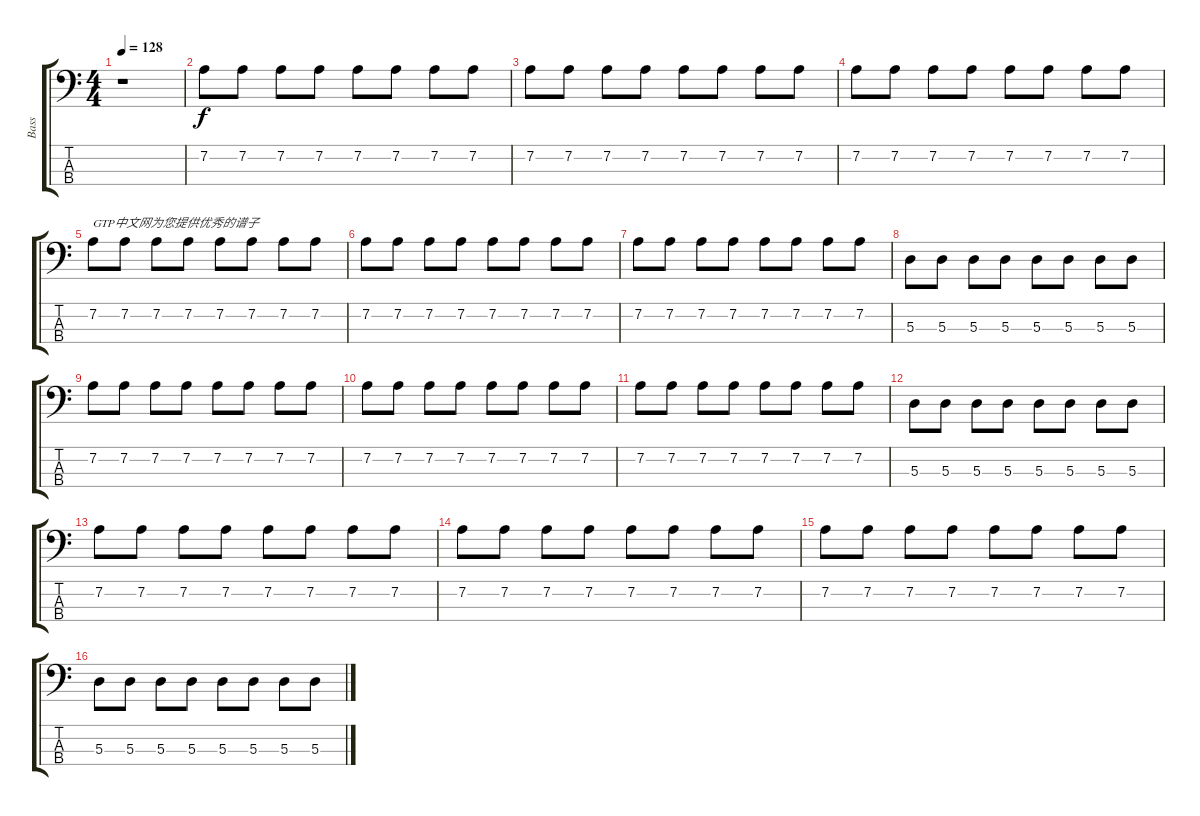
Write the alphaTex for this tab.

\track ("Bass" "Bass") {instrument electricbassfinger}
\staff {score tabs}
\tuning (G2 D2 A1 E1) {hide}
\ts (4 4)
\tempo 128
\clef f4
\ks c
r.1{dy f instrument electricbassfinger} |
7.2.8 7.2.8 7.2.8 7.2.8 7.2.8 7.2.8 7.2.8 7.2.8 |
7.2.8 7.2.8 7.2.8 7.2.8 7.2.8 7.2.8 7.2.8 7.2.8 |
7.2.8 7.2.8 7.2.8 7.2.8 7.2.8 7.2.8 7.2.8 7.2.8 |
7.2.8{txt "GTP中文网为您提供优秀的谱子"} 7.2.8 7.2.8 7.2.8 7.2.8 7.2.8 7.2.8 7.2.8 |
7.2.8 7.2.8 7.2.8 7.2.8 7.2.8 7.2.8 7.2.8 7.2.8 |
7.2.8 7.2.8 7.2.8 7.2.8 7.2.8 7.2.8 7.2.8 7.2.8 |
5.3.8 5.3.8 5.3.8 5.3.8 5.3.8 5.3.8 5.3.8 5.3.8 |
7.2.8 7.2.8 7.2.8 7.2.8 7.2.8 7.2.8 7.2.8 7.2.8 |
7.2.8 7.2.8 7.2.8 7.2.8 7.2.8 7.2.8 7.2.8 7.2.8 |
7.2.8 7.2.8 7.2.8 7.2.8 7.2.8 7.2.8 7.2.8 7.2.8 |
5.3.8 5.3.8 5.3.8 5.3.8 5.3.8 5.3.8 5.3.8 5.3.8 |
7.2.8 7.2.8 7.2.8 7.2.8 7.2.8 7.2.8 7.2.8 7.2.8 |
7.2.8 7.2.8 7.2.8 7.2.8 7.2.8 7.2.8 7.2.8 7.2.8 |
7.2.8 7.2.8 7.2.8 7.2.8 7.2.8 7.2.8 7.2.8 7.2.8 |
5.3.8 5.3.8 5.3.8 5.3.8 5.3.8 5.3.8 5.3.8 5.3.8
